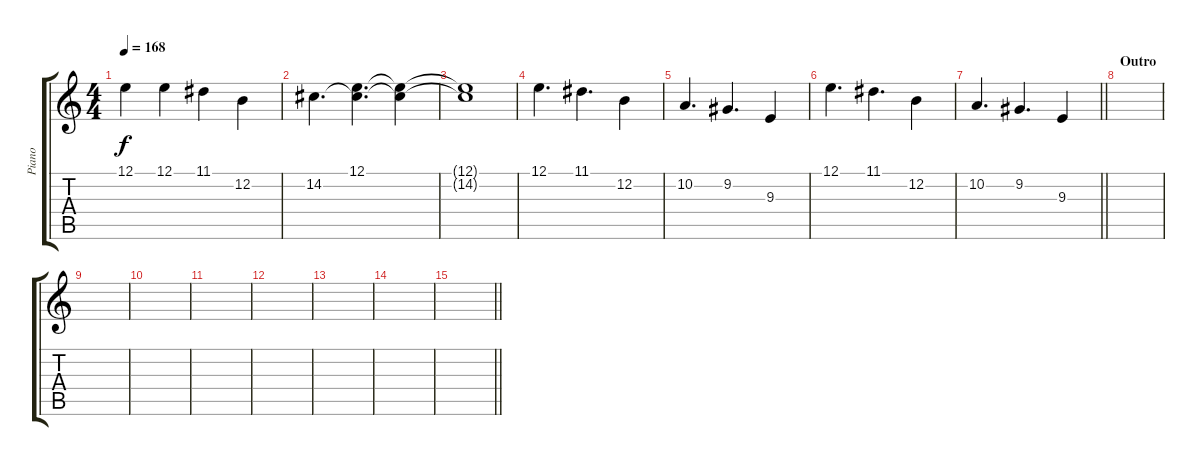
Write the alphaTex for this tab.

\track ("Piano" "Piano") {instrument acousticgrandpiano}
\staff {score tabs}
\tuning (E4 B3 G3 D3 A2 E2) {hide}
\ts (4 4)
\tempo 168
\clef g2
\ks c
12.1{t}.4{dy f} 12.1.4 11.1.4 12.2.4 |
14.2.4{d volume 9} (12.1 14.2{t}).4{d} (12.1{t} 14.2{t}).4 |
(12.1{t} 14.2{t}).1 |
12.1.4{d volume 11} 11.1.4{d} 12.2.4 |
10.2.4{d} 9.2.4{d} 9.3.4 |
12.1.4{d} 11.1.4{d} 12.2.4 |
\barLineRight lightlight
10.2.4{d} 9.2.4{d} 9.3.4 |
\section ("" "Outro")
|
|
|
|
|
|
|
\barLineRight lightlight
